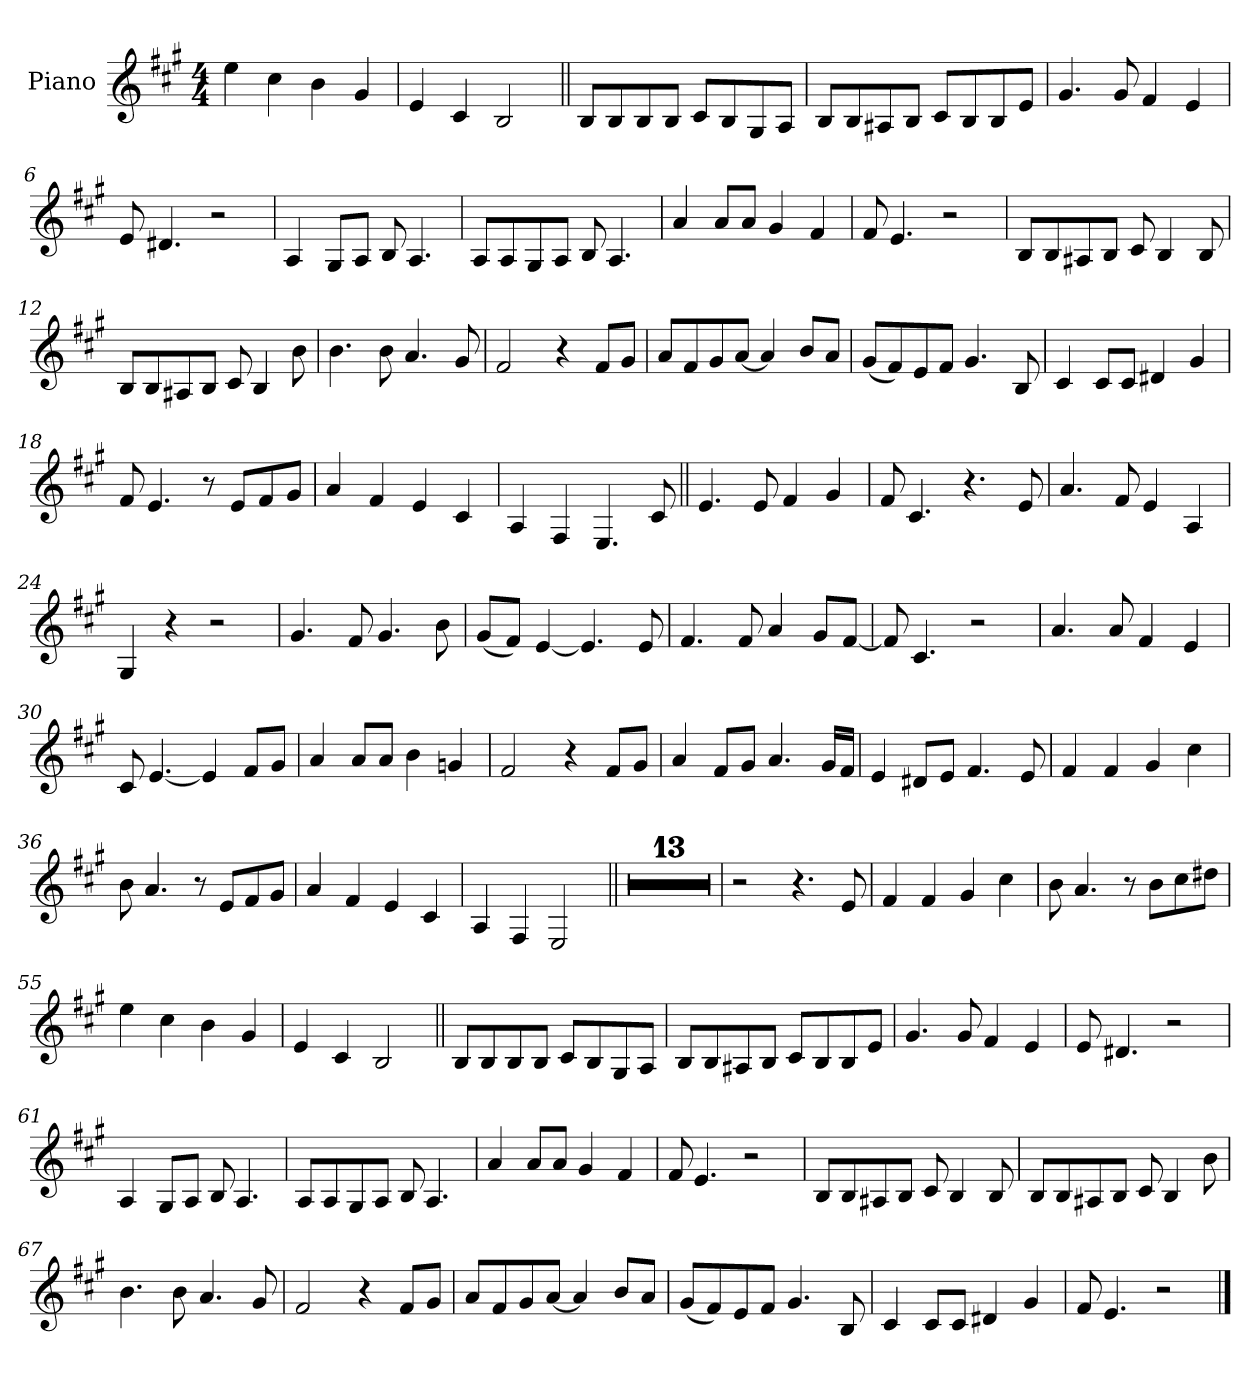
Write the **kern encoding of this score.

**kern
*part1
*staff1
*I"Piano
*I'Pno.
*clefG2
*k[f#c#g#]
*M4/4
*MM130
=1
4ee!
4cc#!
4b!
4g#!
=2
4e!
4c#!
2B!
=3||
8BL
8B
8B
8BJ
8c#L
8B
8G#
8AJ
=4
8BL
8B
8A#X
8BJ
8c#L
8B
8B
8eJ
=5
4.g#
8g#
4f#
4e
=6
8e
4.d#X
2r
=7
4A
8G#L
8AJ
8B
4.A
=8
8AL
8A
8G#
8AJ
8B
4.A
=9
4a
8aL
8aJ
4g#
4f#
=10
8f#
4.e
2r
=11
8BL
8B
8A#X
8BJ
8c#
4B
8B
=12
8BL
8B
8A#X
8BJ
8c#
4B
8b
=13
4.b
8b
4.a
8g#
=14
2f#
4r
8f#L
8g#J
=15
8aL
8f#
8g#
[8aJ
4a]
8bL
8aJ
=16
(<8g#L
8f#)
8e
8f#J
4.g#
8B
=17
4c#
8c#L
8c#J
4d#X
4g#
=18
8f#
4.e
8r
8e!L
8f#!
8g#!J
=19
4a!
4f#!
4e!
4c#!
=20
4A!
4F#!
4.E!
8c#
=21||
4.e
8e
4f#
4g#
=22
8f#
4.c#
4.r
8e
=23
4.a
8f#
4e
4A
=24
4G#
4r
2r
=25
4.g#
8f#
4.g#
8b
=26
(<8g#L
8f#J)
[4e
4.e]
8e
=27
4.f#
8f#
4a
8g#L
[8f#J
=28
8f#]
4.c#
2r
=29
4.a
8a
4f#
4e
=30
8c#
[4.e
4e]
8f#L
8g#J
=31
4a
8aL
8aJ
4b
4gn
=32
2f#
4r
8f#L
8g#J
=33
4a
8f#L
8g#J
4.a
16g#LL
16f#JJ
=34
4e
8d#XL
8eJ
4.f#
8e
=35
4f#
4f#
4g#
4cc#
=36
8b
4.a
8r
8e!L
8f#!
8g#!J
=37
4a!
4f#!
4e!
4c#!
=38
4A!
4F#!
2E!
=39||
1r
=40
1r
=41
1r
=42
1r
=43
1r
=44
1r
=45
1r
=46
1r
=47
1r
=48
1r
=49
1r
=50
1r
=51
1r
=52
2r
4.r
8e
=53
4f#
4f#
4g#
4cc#
=54
8b
4.a
8r
8b!L
8cc#!
8dd#X!J
=55
4ee!
4cc#!
4b!
4g#!
=56
4e!
4c#!
2B!
=57||
8BL
8B
8B
8BJ
8c#L
8B
8G#
8AJ
=58
8BL
8B
8A#X
8BJ
8c#L
8B
8B
8eJ
=59
4.g#
8g#
4f#
4e
=60
8e
4.d#X
2r
=61
4A
8G#L
8AJ
8B
4.A
=62
8AL
8A
8G#
8AJ
8B
4.A
=63
4a
8aL
8aJ
4g#
4f#
=64
8f#
4.e
2r
=65
8BL
8B
8A#X
8BJ
8c#
4B
8B
=66
8BL
8B
8A#X
8BJ
8c#
4B
8b
=67
4.b
8b
4.a
8g#
=68
2f#
4r
8f#L
8g#J
=69
8aL
8f#
8g#
[8aJ
4a]
8bL
8aJ
=70
(<8g#L
8f#)
8e
8f#J
4.g#
8B
=71
4c#
8c#L
8c#J
4d#X
4g#
=72
8f#
4.e
2r
==
*-
